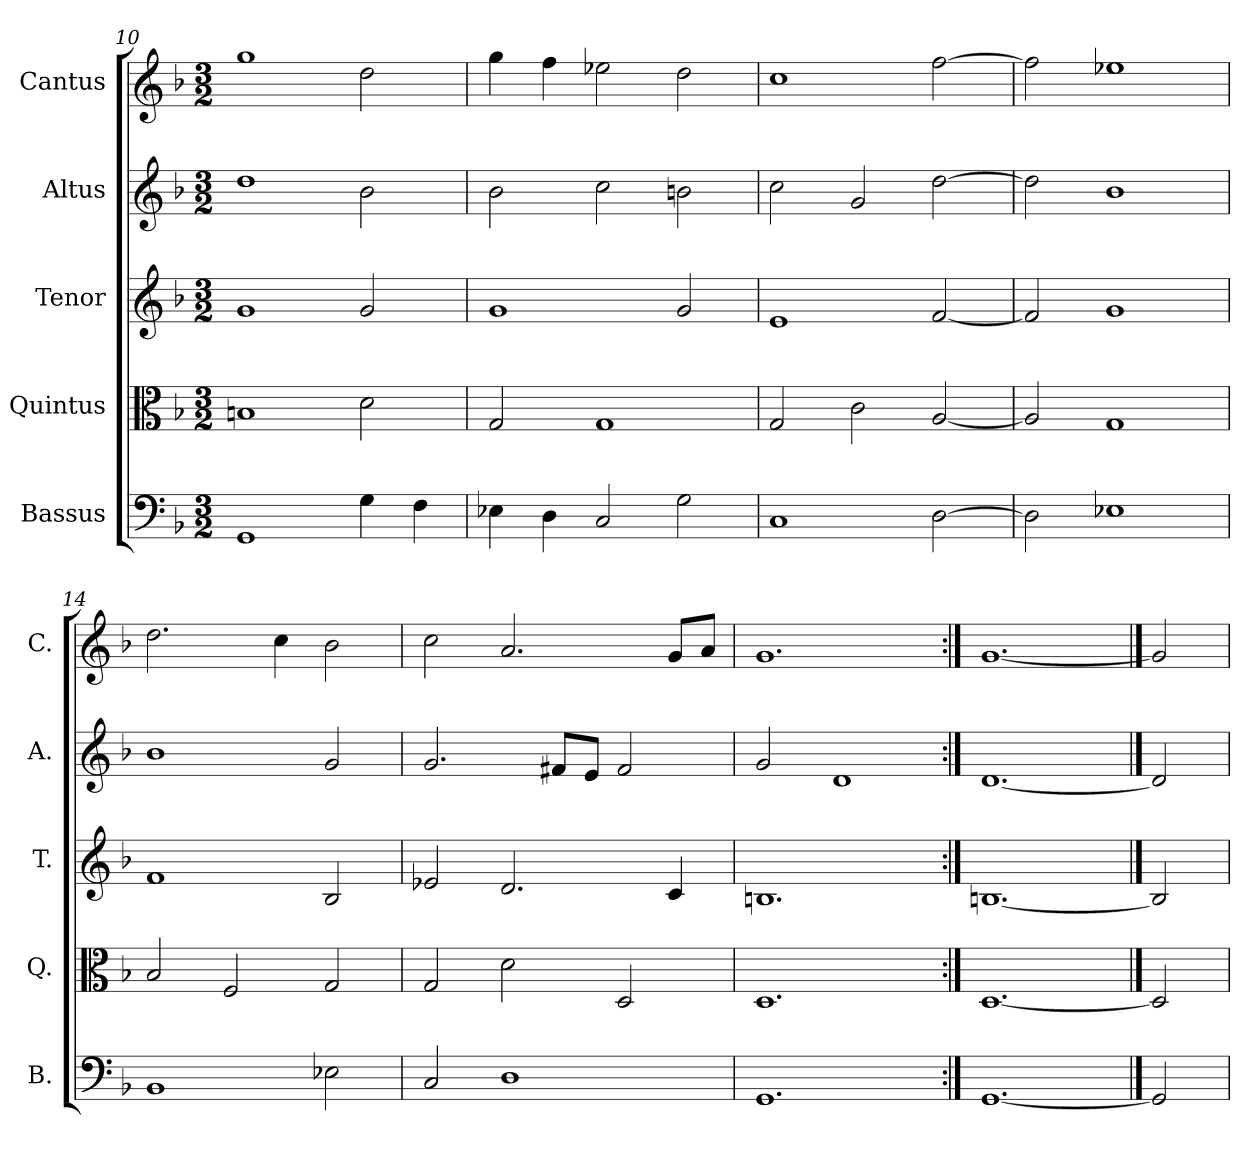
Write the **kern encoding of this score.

**kern	**kern	**kern	**kern	**kern
*part5	*part4	*part3	*part2	*part1
*staff5	*staff4	*staff3	*staff2	*staff1
*I"Bassus	*I"Quintus	*I"Tenor	*I"Altus	*I"Cantus
*I'B.	*I'Q.	*I'T.	*I'A.	*I'C.
*clefF4	*clefC3	*clefG2	*clefG2	*clefG2
*k[b-]	*k[b-]	*k[b-]	*k[b-]	*k[b-]
*F:	*F:	*F:	*F:	*F:
*M3/2	*M3/2	*M3/2	*M3/2	*M3/2
=10	=10	=10	=10	=10
1GG/	1Bn/	1g/	1dd\	1gg\
4G\	2d\	2g/	2b-\	2dd\
4F\	.	.	.	.
=11	=11	=11	=11	=11
4E-X\	2G/	1g/	2b-\	4gg\
4D\	.	.	.	4ff\
2C/	1G/	.	2cc\	2ee-X\
2G\	.	2g/	2bn\	2dd\
=12	=12	=12	=12	=12
1C/	2G/	1e/	2cc\	1cc\
.	2c\	.	2g/	.
[2D\	[2A/	[2f/	[2dd\	[2ff\
=13	=13	=13	=13	=13
2D\]	2A/]	2f/]	2dd\]	2ff\]
1E-X\	1G/	1g/	1b-\	1ee-X\
=14	=14	=14	=14	=14
1BB-/	2B-/	1f/	1b-\	2.dd\
.	2F/	.	.	.
.	.	.	.	4cc\
2E-X\	2G/	2B-/	2g/	2b-\
=15	=15	=15	=15	=15
2C/	2G/	2e-X/	2.g/	2cc\
1D\	2d\	2.d/	.	2.a/
.	.	.	8f#X/L	.
.	.	.	8e/J	.
.	2D/	.	2f#/	.
.	.	4c/	.	8g/L
.	.	.	.	8a/J
=16	=16	=16	=16	=16
1.GG/	1.D/	1.Bn/	2g/	1.g/
.	.	.	1d/	.
=17:|!	=17:|!	=17:|!	=17:|!	=17:|!
[1.GG/	[1.D/	[1.Bn/	[1.d/	[1.g/
==18	==18	==18	==18	==18
2GG/]	2D/]	2B/]	2d/]	2g/]
=	=	=	=	=
*-	*-	*-	*-	*-
